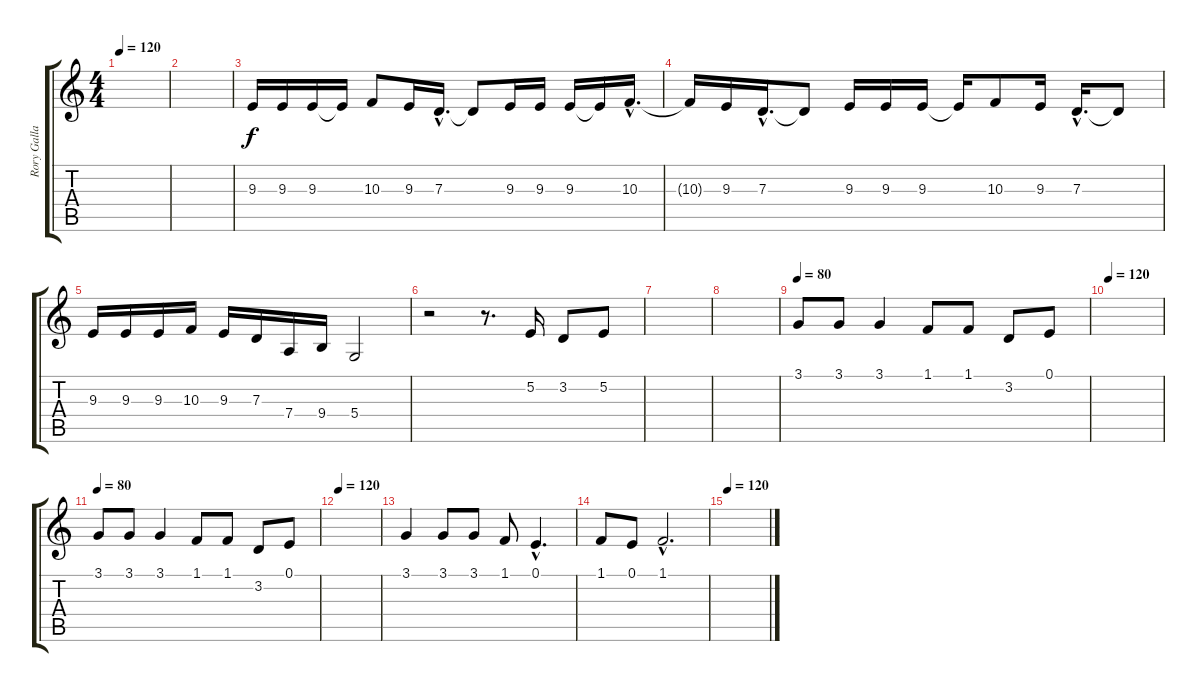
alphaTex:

\track ("Rory Gallagher Vocals" "Rory Galla") {instrument viola}
\staff {score tabs}
\tuning (E4 B3 G3 D3 A2 E2) {hide}
\ts (4 4)
\tempo 120
\clef g2
\ks c
|
|
9.3.16 9.3.16 9.3.16 9.3{t}.16 10.3.8 9.3.16 7.3{hac}.16{d} 7.3{t}.8 9.3.16 9.3.16 9.3.16 9.3{t}.16 10.3{hac}.16{d} |
10.3{t}.16 9.3.16 7.3{hac}.16{d} 7.3{t}.8 9.3.16 9.3.16 9.3.16 9.3{t}.16 10.3.8 9.3.16 7.3{hac}.16{d} 7.3{t}.8 |
9.3.16 9.3.16 9.3.16 10.3.16 9.3.16 7.3.16 7.4.16 9.4.16 5.4.2 |
r.2 r.8{d} 5.2.16 3.2.8 5.2.8 |
|
|
\tempo 80
3.1.8 3.1.8 3.1.4 1.1.8 1.1.8 3.2.8 0.1.8 |
\tempo 120
|
\tempo 80
3.1.8 3.1.8 3.1.4 1.1.8 1.1.8 3.2.8 0.1.8 |
\tempo 120
|
3.1.4 3.1.8 3.1.8 1.1.8 0.1{hac}.4{d} |
1.1.8 0.1.8 1.1{hac}.2{d} |
\tempo 120
